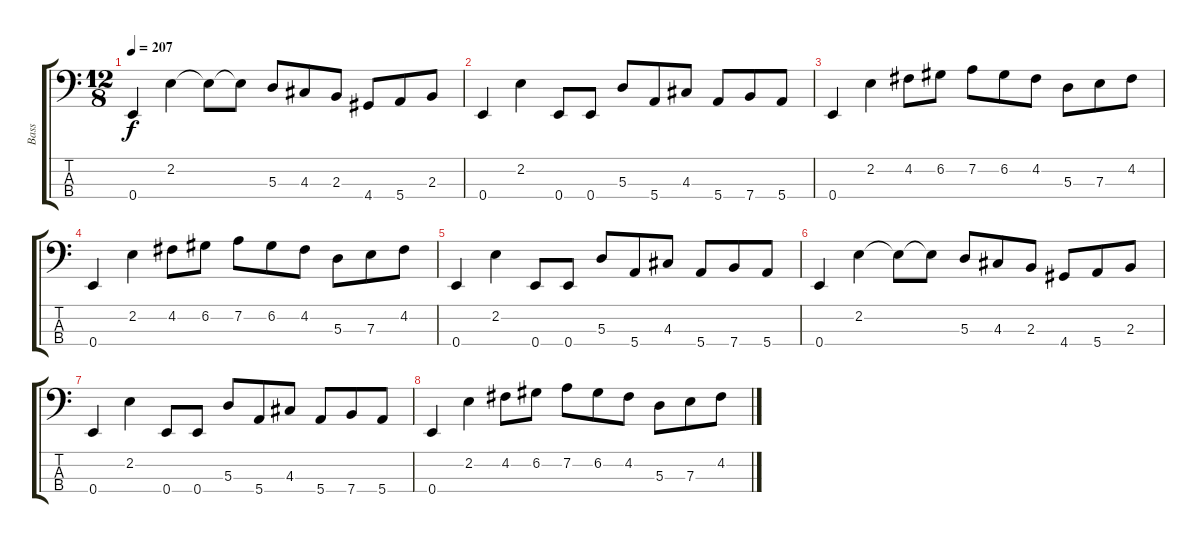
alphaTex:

\track ("Bass" "Bass") {instrument electricbassfinger}
\staff {score tabs}
\tuning (G2 D2 A1 E1) {hide}
\ts (12 8)
\tempo 207
\clef f4
\ks c
0.4.4{dy f} 2.2.4 2.2{t}.8 2.2{t}.8 5.3.8 4.3.8 2.3.8 4.4.8 5.4.8 2.3.8 |
0.4.4 2.2.4 0.4.8 0.4.8 5.3.8 5.4.8 4.3.8 5.4.8 7.4.8 5.4.8 |
0.4.4 2.2.4 4.2.8 6.2.8 7.2.8 6.2.8 4.2.8 5.3.8 7.3.8 4.2.8 |
0.4.4 2.2.4 4.2.8 6.2.8 7.2.8 6.2.8 4.2.8 5.3.8 7.3.8 4.2.8 |
0.4.4 2.2.4 0.4.8 0.4.8 5.3.8 5.4.8 4.3.8 5.4.8 7.4.8 5.4.8 |
0.4.4 2.2.4 2.2{t}.8 2.2{t}.8 5.3.8 4.3.8 2.3.8 4.4.8 5.4.8 2.3.8 |
0.4.4 2.2.4 0.4.8 0.4.8 5.3.8 5.4.8 4.3.8 5.4.8 7.4.8 5.4.8 |
0.4.4 2.2.4 4.2.8 6.2.8 7.2.8 6.2.8 4.2.8 5.3.8 7.3.8 4.2.8
